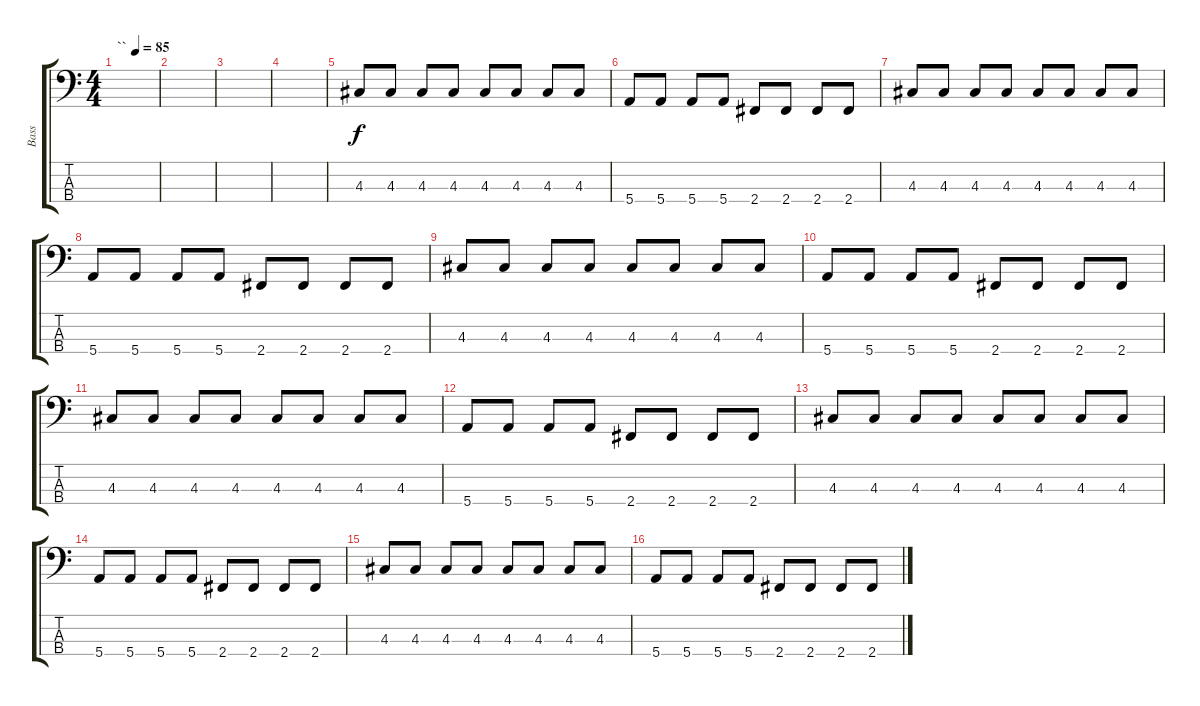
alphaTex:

\track ("Bass" "Bass") {instrument electricbassfinger}
\staff {score tabs}
\tuning (G2 D2 A1 E1) {hide}
\ts (4 4)
\tempo (85 "``")
\clef f4
\ks c
|
|
|
|
4.3.8 4.3.8 4.3.8 4.3.8 4.3.8 4.3.8 4.3.8 4.3.8 |
5.4.8 5.4.8 5.4.8 5.4.8 2.4.8 2.4.8 2.4.8 2.4.8 |
4.3.8 4.3.8 4.3.8 4.3.8 4.3.8 4.3.8 4.3.8 4.3.8 |
5.4.8 5.4.8 5.4.8 5.4.8 2.4.8 2.4.8 2.4.8 2.4.8 |
4.3.8 4.3.8 4.3.8 4.3.8 4.3.8 4.3.8 4.3.8 4.3.8 |
5.4.8 5.4.8 5.4.8 5.4.8 2.4.8 2.4.8 2.4.8 2.4.8 |
4.3.8 4.3.8 4.3.8 4.3.8 4.3.8 4.3.8 4.3.8 4.3.8 |
5.4.8 5.4.8 5.4.8 5.4.8 2.4.8 2.4.8 2.4.8 2.4.8 |
4.3.8 4.3.8 4.3.8 4.3.8 4.3.8 4.3.8 4.3.8 4.3.8 |
5.4.8 5.4.8 5.4.8 5.4.8 2.4.8 2.4.8 2.4.8 2.4.8 |
4.3.8 4.3.8 4.3.8 4.3.8 4.3.8 4.3.8 4.3.8 4.3.8 |
5.4.8 5.4.8 5.4.8 5.4.8 2.4.8 2.4.8 2.4.8 2.4.8
